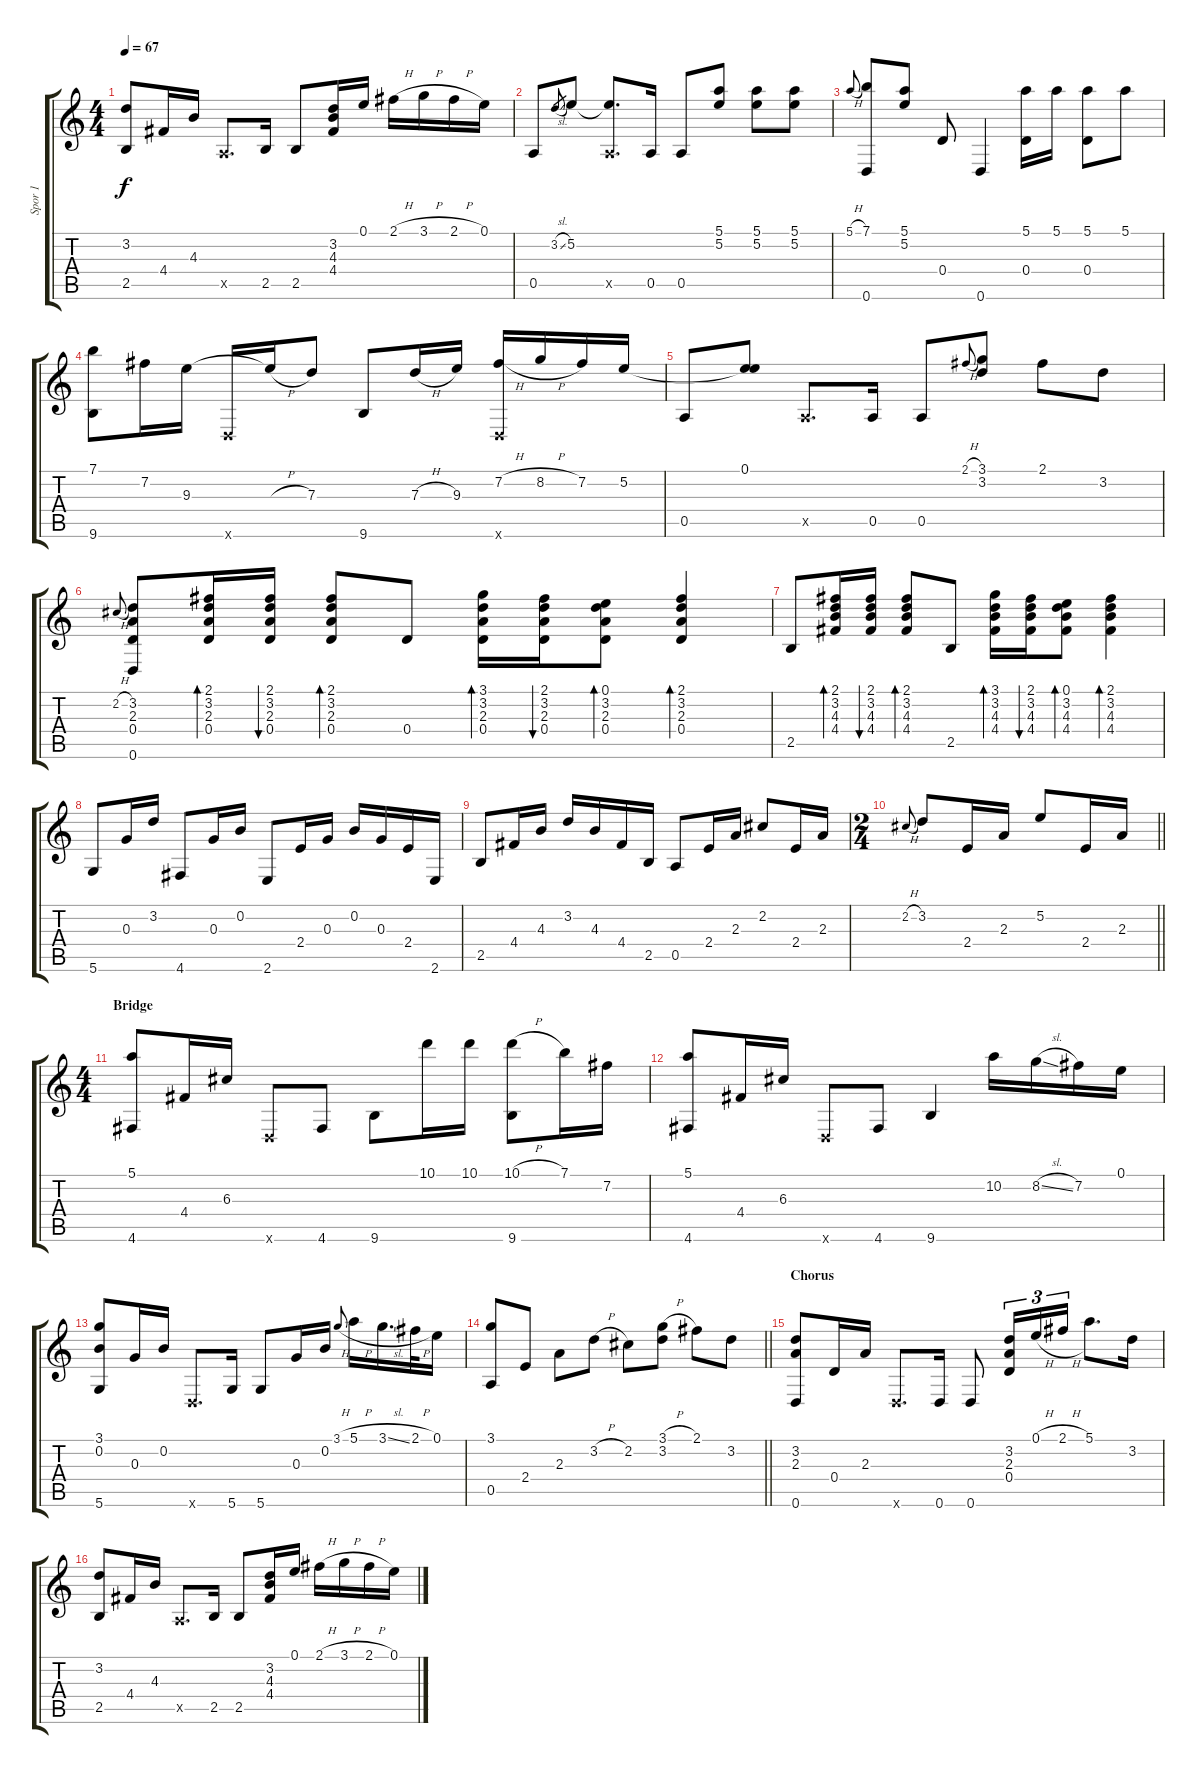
\track ("Spor 1" "Spor 1") {instrument acousticguitarsteel}
\staff {score tabs}
\tuning (E4 B3 G3 D3 A2 D2) {hide}
\ts (4 4)
\tempo 67
\clef g2
\ks c
(3.2 2.5).8{dy f} 4.4.16 4.3.16 0.5{x}.8{d} 2.5.16 2.5.8 (3.2 4.3 4.4).16 0.1.16 2.1{h}.16 3.1{h}.16 2.1{h}.16 0.1.16 |
0.5.8 3.2{sl}.8{gr} 5.2.8 (5.2{t} 0.5{x}).8{d} 0.5.16 0.5.8 (5.1 5.2).8 (5.1 5.2).8 (5.1 5.2).8 |
5.1{h}.8{gr onbeat} (7.1 0.6).8 (5.1 5.2).8 0.4.8 0.6.4 (5.1 0.4).16 5.1.16 (5.1 0.4).8 5.1.8 |
(7.1 9.6).8 7.2.16 9.3.16 0.6{x}.16 9.3{h t}.16 7.3.8 9.6.8 7.3{h}.16 9.3.16 (7.2{h} 0.6{x}).16 8.2{h}.16 7.2.16 5.2.16 |
0.5.8 (0.1 5.2{t}).8 0.5{x}.8{d} 0.5.16 0.5.8 2.1{h}.8{gr onbeat} (3.1 3.2).8 2.1.8 3.2.8 |
2.2{h}.8{gr onbeat} (3.2 2.3 0.4 0.6).8 (2.1 3.2 2.3 0.4).16{bd 30} (2.1 3.2 2.3 0.4).16{bu 30} (2.1 3.2 2.3 0.4).8{bd 30} 0.4.8 (3.1 3.2 2.3 0.4).16{bd 30} (2.1 3.2 2.3 0.4).16{bu 30} (0.1 3.2 2.3 0.4).8{bd 30} (2.1 3.2 2.3 0.4).4{bd 30} |
2.5.8 (2.1 3.2 4.3 4.4).16{bd 30} (2.1 3.2 4.3 4.4).16{bu 30} (2.1 3.2 4.3 4.4).8{bd 30} 2.5.8 (3.1 3.2 4.3 4.4).16{bd 30} (2.1 3.2 4.3 4.4).16{bu 30} (0.1 3.2 4.3 4.4).8{bd 30} (2.1 3.2 4.3 4.4).4{bd 30} |
5.6.8 0.3.16 3.2.16 4.6.8 0.3.16 0.2.16 2.6.8 2.4.16 0.3.16 0.2.16 0.3.16 2.4.16 2.6.16 |
2.5.8 4.4.16 4.3.16 3.2.16 4.3.16 4.4.16 2.5.16 0.5.8 2.4.16 2.3.16 2.2.8 2.4.16 2.3.16 |
\ts (2 4)
\barLineRight lightlight
2.2{h}.8{gr onbeat} 3.2.8 2.4.16 2.3.16 5.2.8 2.4.16 2.3.16 |
\ts (4 4)
\section ("" "Bridge")
(5.1 4.6).8 4.4.16 6.3.16 0.6{x}.8 4.6.8 9.6.8 10.1.16 10.1.16 (10.1{h} 9.6).8 7.1.16 7.2.16 |
(5.1 4.6).8 4.4.16 6.3.16 0.6{x}.8 4.6.8 9.6.4 10.2.16 8.2{sl}.16 7.2.16 0.1.16 |
(3.1 0.2 5.6).8 0.3.16 0.2.16 0.6{x}.8{d} 5.6.16 5.6.8 0.3.16 0.2.16 3.1{h}.8{gr onbeat} 5.1{h}.16 3.1{sl}.16{d} 2.1{h}.32 0.1.16 |
\barLineRight lightlight
(3.1 0.5).8 2.4.8 2.3.8 3.2{h}.8 2.2.8 (3.1{h} 3.2).8 2.1.8 3.2.8 |
\section ("" "Chorus")
(3.2 2.3 0.6).8 0.4.16 2.3.16 0.6{x}.8{d} 0.6.16 0.6.8 (3.2 2.3 0.4).16{tu (3 2)} 0.1{h}.16{tu (3 2)} 2.1{h}.16{tu (3 2)} 5.1.8{d} 3.2.16 |
(3.2 2.5).8 4.4.16 4.3.16 0.5{x}.8{d} 2.5.16 2.5.8 (3.2 4.3 4.4).16 0.1.16 2.1{h}.16 3.1{h}.16 2.1{h}.16 0.1.16
